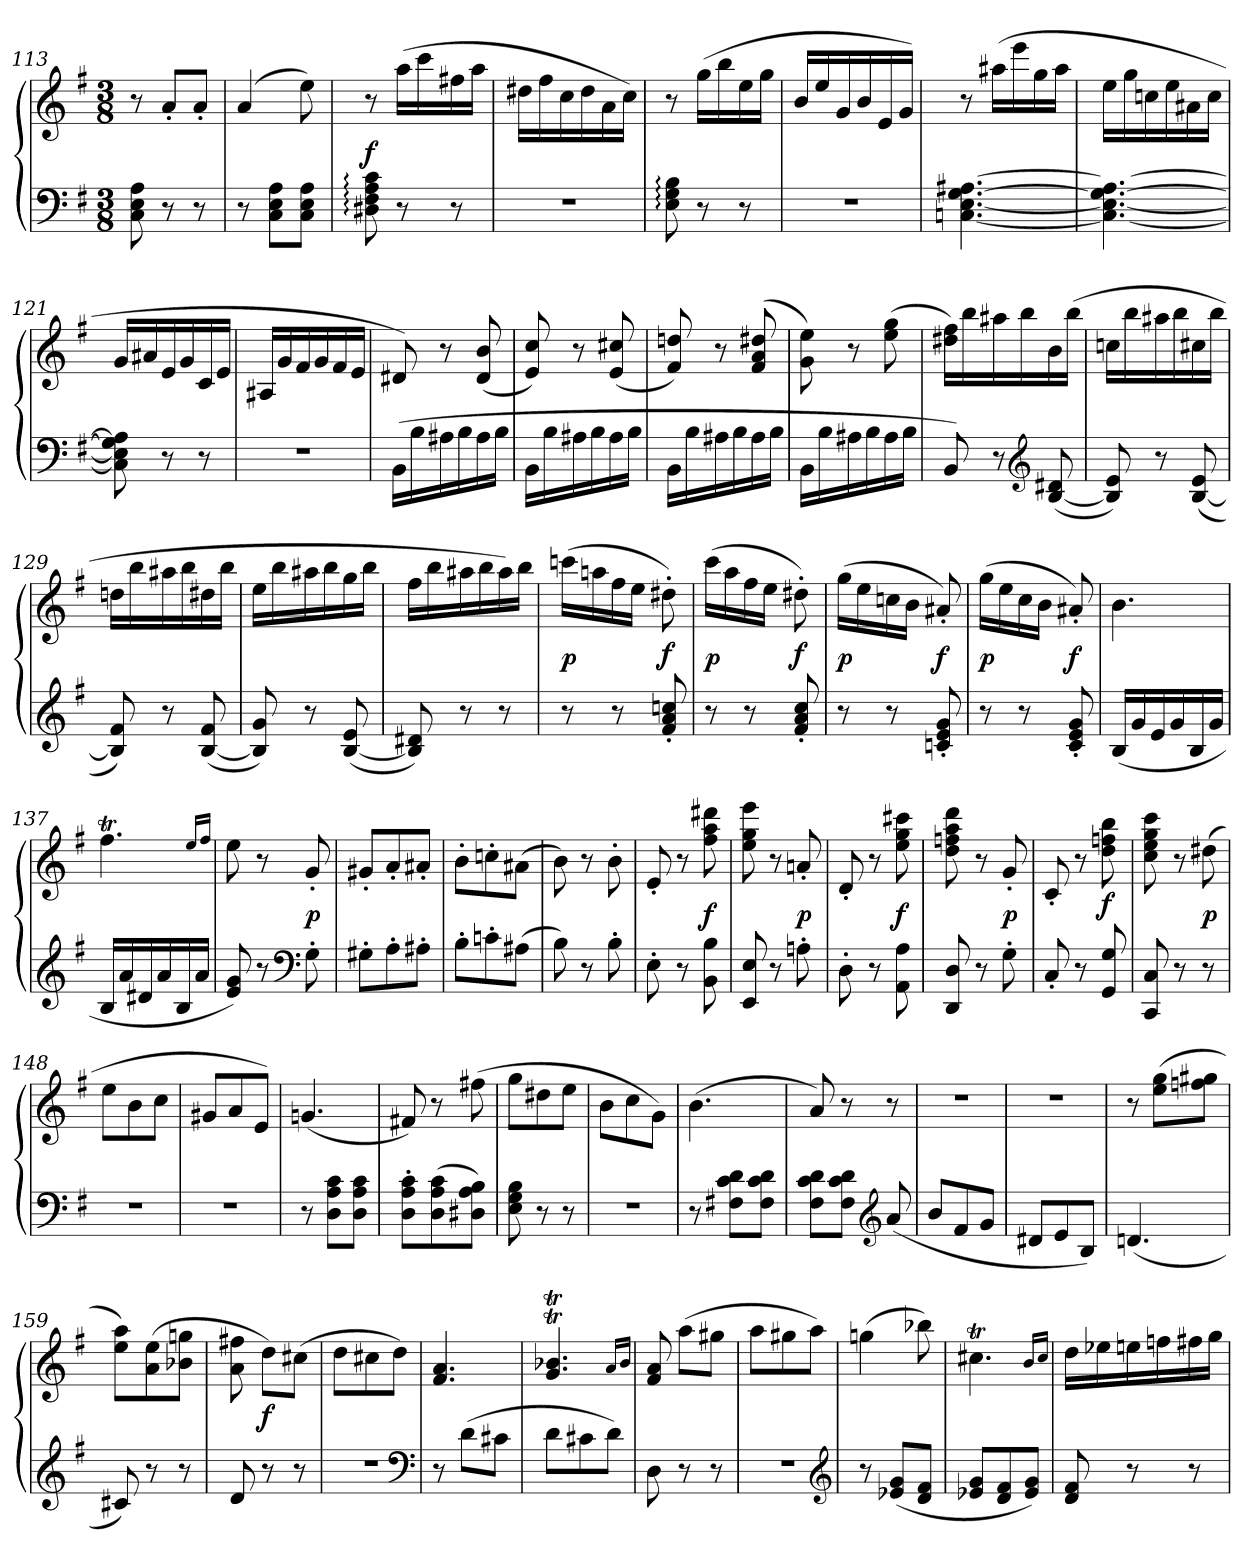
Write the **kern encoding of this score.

**kern	**kern	**dynam
*part1	*part1	*part1
*staff2	*staff1	*staff1/2
*clefF4	*clefG2	*
*k[f#]	*k[f#]	*
*G:	*G:	*
*M3/8	*M3/8	*
=113	=113	=113
8C 8E 8A	8r	.
8r	8a'L	.
8r	8a'J	.
=114	=114	=114
8r	(4a	.
8C 8E 8AL	.	.
8C 8E 8AJ	8ee)	.
=115	=115	=115
8D#X: 8F#: 8A: 8c:	8r	f
8r	(16aaLL	.
.	16ccc	.
8r	16ff#X	.
.	16aaJJ	.
=116	=116	=116
4.r	16dd#XLL	.
.	16ff#	.
.	16cc	.
.	16dd#	.
.	16a	.
.	16ccJJ)	.
=117	=117	=117
8E: 8G: 8B:	8r	.
8r	(16ggLL	.
.	16bb	.
8r	16ee	.
.	16ggJJ	.
=118	=118	=118
4.r	16bLL	.
.	16ee	.
.	16g	.
.	16b	.
.	16e	.
.	16gJJ)	.
=119	=119	=119
[4.Cn [4.E [4.G [4.A#X	8r	.
.	(16aa#XLL	.
.	16eee	.
.	16gg	.
.	16aa#JJ	.
=120	=120	=120
4.C_ 4.E_ 4.G_ 4.A#_	16eeLL	.
.	16gg	.
.	16ccn	.
.	16ee	.
.	16a#X	.
.	16ccJJ	.
=121	=121	=121
8C] 8E] 8G] 8A#]	16gLL	.
.	16a#X	.
8r	16e	.
.	16g	.
8r	16c	.
.	16eJJ	.
=122	=122	=122
4.r	16A#XLL	.
.	16g	.
.	16f#	.
.	16g	.
.	16f#	.
.	16eJJ	.
=123	=123	=123
(16BBLL	8d#X)	.
16B	.	.
16A#X	8r	.
16B	.	.
16A#	(8d# 8b	.
16BJJ	.	.
=124	=124	=124
16BBLL	8e 8cc)	.
16B	.	.
16A#X	8r	.
16B	.	.
16A#	(8e 8cc#X	.
16BJJ	.	.
=125	=125	=125
16BBLL	8f# 8ddn)	.
16B	.	.
16A#X	8r	.
16B	.	.
16A#	(>8f# 8a 8dd#X	.
16BJJ	.	.
=126	=126	=126
16BBLL	8g 8ee)	.
16B	.	.
16A#X	8r	.
16B	.	.
16A#	(8ee 8gg	.
16BJJ	.	.
=127	=127	=127
8BB)	16dd#X 16ff#LL)	.
.	16bb	.
8r	16aa#X	.
.	16bb	.
*clefG2	*	*
(>[8B 8d#X	16b	.
.	(16bbJJ	.
=128	=128	=128
8B] 8e)	16ccnLL	.
.	16bb	.
8r	16aa#X	.
.	16bb	.
(>[8B 8e	16cc#X	.
.	16bbJJ	.
=129	=129	=129
8B] 8f#)	16ddnLL	.
.	16bb	.
8r	16aa#X	.
.	16bb	.
(>[8B 8f#	16dd#X	.
.	16bbJJ	.
=130	=130	=130
8B] 8g)	16eeLL	.
.	16bb	.
8r	16aa#X	.
.	16bb	.
(>[8B 8e	16gg	.
.	16bbJJ	.
=131	=131	=131
8B] 8d#X)	16ff#LL	.
.	16bb	.
8r	16aa#X	.
.	16bb	.
8r	16aa#)	.
.	16bbJJ	.
=132	=132	=132
8r	(16cccnLL	p
.	16aan	.
8r	16ff#	.
.	16eeJJ	.
8f#' 8a' 8ccn'	8dd#X')	f
=133	=133	=133
8r	(16cccLL	p
.	16aa	.
8r	16ff#	.
.	16eeJJ	.
8f#' 8a' 8cc'	8dd#X')	f
=134	=134	=134
8r	(16ggLL	p
.	16ee	.
8r	16ccn	.
.	16bJJ	.
8cn' 8e' 8g'	8a#X')	f
=135	=135	=135
8r	(16ggLL	p
.	16ee	.
8r	16cc	.
.	16bJJ	.
8c' 8e' 8g'	8a#X')	f
=136	=136	=136
(16BLL	4.b	.
16g	.	.
16e	.	.
16g	.	.
16B	.	.
16gJJ	.	.
=137	=137	=137
16BLL	4.ff#t	.
16a	.	.
16d#X	.	.
16a	.	.
16B	.	.
16aJJ	.	.
.	16qee/LL	.
.	16qff#/JJ	.
=138	=138	=138
8e 8g)	8eeTTT	.
8r	8r	.
*clefF4	*	*
8G'	8g'	p
=139	=139	=139
8G#X'L	8g#X'L	.
8A'	8a'	.
8A#X'J	8a#X'J	.
=140	=140	=140
8B'L	8b'L	.
8cn'	8ccn'	.
(8A#XJ	(8a#XJ	.
=141	=141	=141
8B)	8b)	.
8r	8r	.
8B'	8b'	.
=142	=142	=142
8E'	8e'	.
8r	8r	.
8BB 8B	8ff# 8aa 8ddd#X	f
=143	=143	=143
8EE 8E	8ee 8gg 8eee	.
8r	8r	.
8An'	8an'	p
=144	=144	=144
8D'	8d'	.
8r	8r	.
8AA 8A	8ee 8gg 8ccc#X	f
=145	=145	=145
8DD 8D	8dd 8ffn 8aa 8ddd	.
8r	8r	.
8G'	8g'	p
=146	=146	=146
8C'	8c'	.
8r	8r	.
8GG 8G	8dd 8ffn 8bb	f
=147	=147	=147
8CC 8C	8cc 8ee 8gg 8ccc	.
8r	8r	.
8r	(8dd#X	p
=148	=148	=148
4.r	8eeL	.
.	8b	.
.	8ccJ	.
=149	=149	=149
4.r	8g#XL	.
.	8a	.
.	8eJ)	.
=150	=150	=150
8r	(4.gn	.
8D 8A 8cL	.	.
8D 8A 8cJ	.	.
=151	=151	=151
8D' 8A' 8c'L	8f#X)	.
(8D 8A 8c	8r	.
8D#X 8A 8BJ)	(8ff#X	.
=152	=152	=152
8E 8G 8B	8ggL	.
8r	8dd#X	.
8r	8eeJ	.
=153	=153	=153
4.r	8b\L	.
.	8cc\	.
.	8g\J)	.
=154	=154	=154
8r	(4.b	.
8F#X 8c 8dL	.	.
8F# 8c 8dJ	.	.
=155	=155	=155
8F# 8c 8dL	8a)	.
8F# 8c 8dJ	8r	.
*clefG2	*	*
(8a	8r	.
=156	=156	=156
8bL	4.r	.
8f#	.	.
8gJ	.	.
=157	=157	=157
8d#XL	4.r	.
8e	.	.
8BJ)	.	.
=158	=158	=158
(4.dn	8r	.
.	(8ee 8ggL	.
.	8ffn 8gg#XJ	.
=159	=159	=159
8c#X)	8ee 8aaL)	.
8r	(8a 8ee	.
8r	8b-X 8ggnJ	.
=160	=160	=160
8d	8a 8ff#X	.
8r	8ddL)	f
8r	(8cc#XJ	.
=161	=161	=161
4.r	8ddL	.
.	8cc#X	.
.	8ddJ)	.
*clefF4	*	*
=162	=162	=162
8r	4.f# 4.a	.
(8dL	.	.
8c#XJ	.	.
=163	=163	=163
8dL	4.gT 4.b-XT	.
8c#X	.	.
8dJ)	.	.
.	16qa/LL	.
.	16qb-/JJ	.
=164	=164	=164
8D	8f#TTT 8aTTT	.
8r	(8aaL	.
8r	8gg#XJ	.
=165	=165	=165
4.r	8aaL	.
.	8gg#X	.
.	8aaJ)	.
*clefG2	*	*
=166	=166	=166
8r	(4ggn	.
(8e-X 8gL	.	.
8d 8f#J	8bb-X)	.
=167	=167	=167
8e-X 8gL	4.cc#Xt	.
8d 8f#	.	.
8e- 8gJ)	.	.
.	16qb/LL	.
.	16qcc#/JJ	.
=168	=168	=168
8d 8f#	16ddTTTLL	.
.	16ee-X	.
8r	16een	.
.	16ffn	.
8r	16ff#X	.
.	16ggJJ	.
=	=	=
*-	*-	*-
